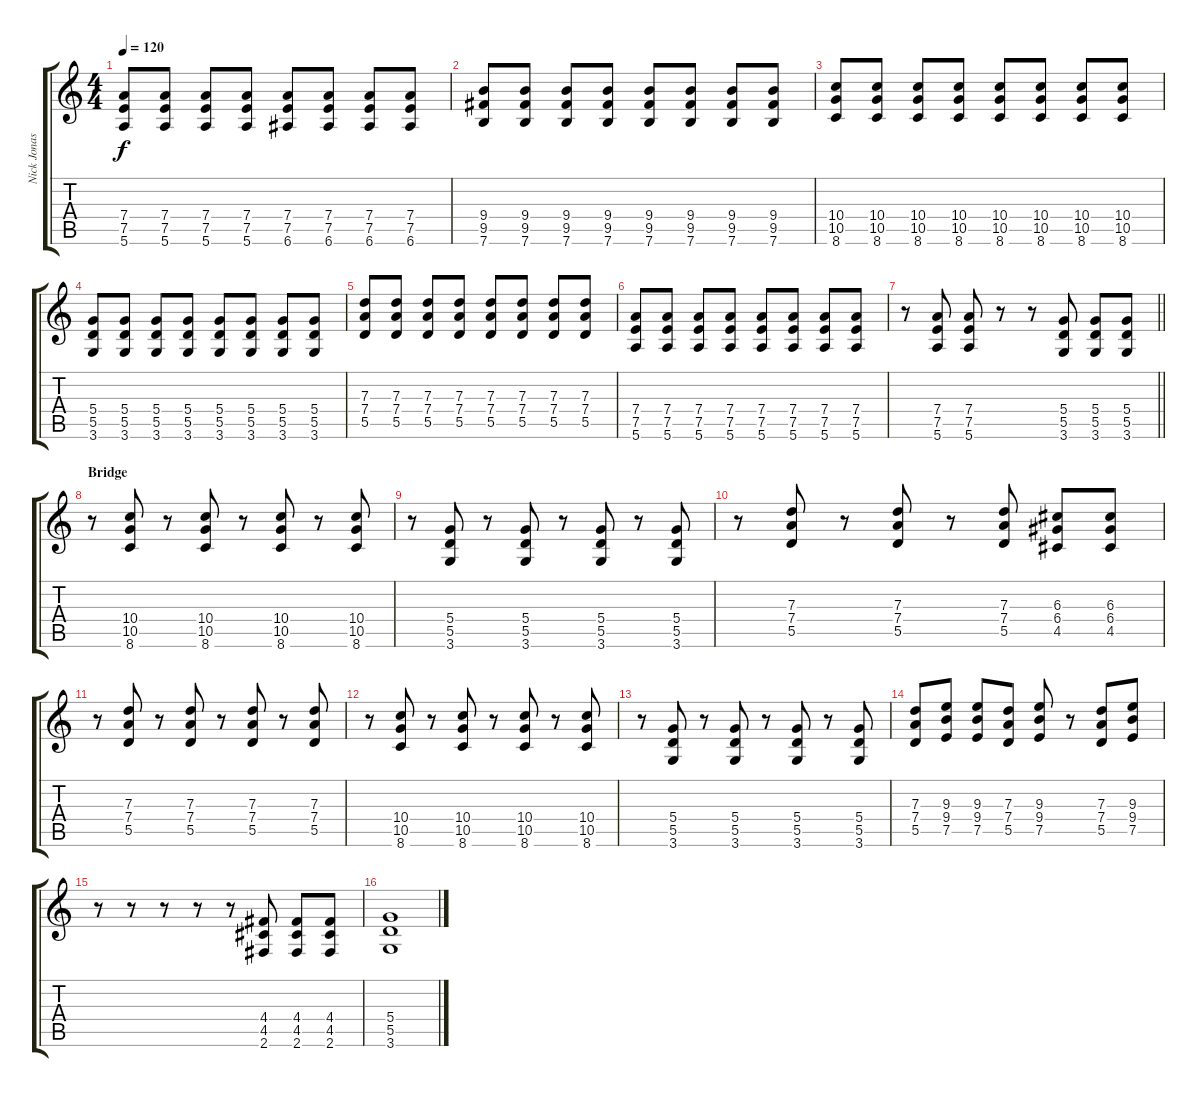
\track ("Nick Jonas (Rythm)" "Nick Jonas") {instrument distortionguitar}
\staff {score tabs}
\tuning (E4 B3 G3 D3 A2 E2) {hide}
\ts (4 4)
\tempo 120
\clef g2
\ks c
(7.4 7.5 5.6).8{dy f} (7.4 7.5 5.6).8 (7.4 7.5 5.6).8 (7.4 7.5 5.6).8 (7.4 7.5 6.6).8 (7.4 7.5 6.6).8 (7.4 7.5 6.6).8 (7.4 7.5 6.6).8 |
(9.4 9.5 7.6).8 (9.4 9.5 7.6).8 (9.4 9.5 7.6).8 (9.4 9.5 7.6).8 (9.4 9.5 7.6).8 (9.4 9.5 7.6).8 (9.4 9.5 7.6).8 (9.4 9.5 7.6).8 |
(10.4 10.5 8.6).8 (10.4 10.5 8.6).8 (10.4 10.5 8.6).8 (10.4 10.5 8.6).8 (10.4 10.5 8.6).8 (10.4 10.5 8.6).8 (10.4 10.5 8.6).8 (10.4 10.5 8.6).8 |
(5.4 5.5 3.6).8 (5.4 5.5 3.6).8 (5.4 5.5 3.6).8 (5.4 5.5 3.6).8 (5.4 5.5 3.6).8 (5.4 5.5 3.6).8 (5.4 5.5 3.6).8 (5.4 5.5 3.6).8 |
(7.3 7.4 5.5).8 (7.3 7.4 5.5).8 (7.3 7.4 5.5).8 (7.3 7.4 5.5).8 (7.3 7.4 5.5).8 (7.3 7.4 5.5).8 (7.3 7.4 5.5).8 (7.3 7.4 5.5).8 |
(7.4 7.5 5.6).8 (7.4 7.5 5.6).8 (7.4 7.5 5.6).8 (7.4 7.5 5.6).8 (7.4 7.5 5.6).8 (7.4 7.5 5.6).8 (7.4 7.5 5.6).8 (7.4 7.5 5.6).8 |
\barLineRight lightlight
r.8 (7.4 7.5 5.6).8 (7.4 7.5 5.6).8 r.8 r.8 (5.4 5.5 3.6).8 (5.4 5.5 3.6).8 (5.4 5.5 3.6).8 |
\section ("" "Bridge")
r.8 (10.4 10.5 8.6).8 r.8 (10.4 10.5 8.6).8 r.8 (10.4 10.5 8.6).8 r.8 (10.4 10.5 8.6).8 |
r.8 (5.4 5.5 3.6).8 r.8 (5.4 5.5 3.6).8 r.8 (5.4 5.5 3.6).8 r.8 (5.4 5.5 3.6).8 |
r.8 (7.3 7.4 5.5).8 r.8 (7.3 7.4 5.5).8 r.8 (7.3 7.4 5.5).8 (6.3 6.4 4.5).8 (6.3 6.4 4.5).8 |
r.8 (7.3 7.4 5.5).8 r.8 (7.3 7.4 5.5).8 r.8 (7.3 7.4 5.5).8 r.8 (7.3 7.4 5.5).8 |
r.8 (10.4 10.5 8.6).8 r.8 (10.4 10.5 8.6).8 r.8 (10.4 10.5 8.6).8 r.8 (10.4 10.5 8.6).8 |
r.8 (5.4 5.5 3.6).8 r.8 (5.4 5.5 3.6).8 r.8 (5.4 5.5 3.6).8 r.8 (5.4 5.5 3.6).8 |
(7.3 7.4 5.5).8 (9.3 9.4 7.5).8 (9.3 9.4 7.5).8 (7.3 7.4 5.5).8 (9.3 9.4 7.5).8 r.8 (7.3 7.4 5.5).8 (9.3 9.4 7.5).8 |
r.8 r.8 r.8 r.8 r.8 (4.4 4.5 2.6).8 (4.4 4.5 2.6).8 (4.4 4.5 2.6).8 |
(5.4 5.5 3.6).1
